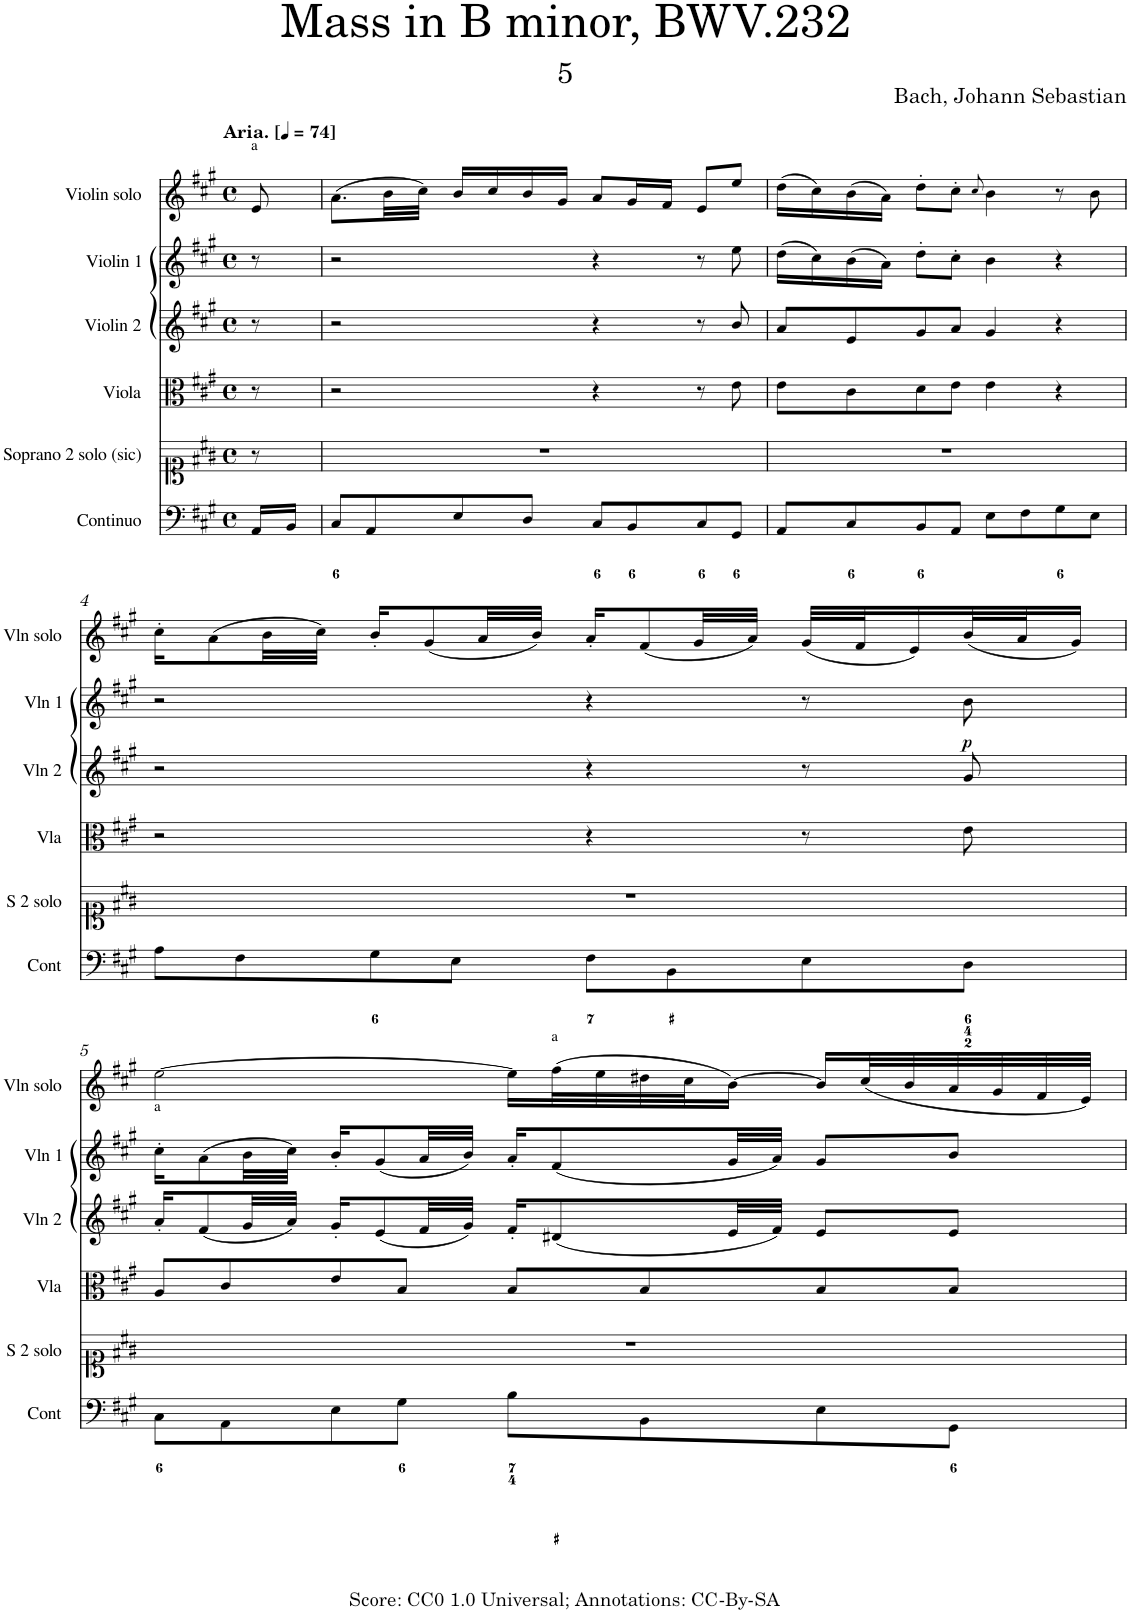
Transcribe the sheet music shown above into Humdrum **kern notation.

**kern	**kern	**kern	**kern	**kern	**dynam	**kern
*part6	*part5	*part4	*part3	*part2	*part2	*part1
*staff6	*staff5	*staff4	*staff3	*staff2	*staff2	*staff1
*I"Continuo	*I"Soprano 2 solo (sic)	*I"Viola	*I"Violin 2	*I"Violin 1	*	*I"Violin solo
*I'Cont	*I'S 2 solo	*I'Vla	*I'Vln 2	*I'Vln 1	*	*I'Vln solo
*clefF4	*clefC1	*clefC3	*clefG2	*clefG2	*	*clefG2
*k[f#c#g#]	*k[f#c#g#]	*k[f#c#g#]	*k[f#c#g#]	*k[f#c#g#]	*	*k[f#c#g#]
*M4/4	*M4/4	*M4/4	*M4/4	*M4/4	*	*M4/4
*met(c)	*met(c)	*met(c)	*met(c)	*met(c)	*	*met(c)
*MM74	*MM74	*MM74	*MM74	*MM74	*	*MM74
=1	=1	=1	=1	=1	=1	=1
!	!	!	!	!	!	!LO:TX:a:B:t=Aria. [
!	!	!	!	!	!	!LO:TX:a:B:t=]
!	!	!	!	!	!	!LO:TX:a:t=a
16AA/LL	8r	8r	8r	8r	.	8e/
16BB/JJ	.	.	.	.	.	.
=2	=2	=2	=2	=2	=2	=2
8C#/L	1r	2r	2r	2r	.	(8.a\L
8AA/	.	.	.	.	.	.
.	.	.	.	.	.	32b\LL
.	.	.	.	.	.	32cc#\JJJ)
8E/	.	.	.	.	.	16b/LL
.	.	.	.	.	.	16cc#/
8D/J	.	.	.	.	.	16b/
.	.	.	.	.	.	16g#/JJ
8C#/L	.	4r	4r	4r	.	8a/L
8BB/	.	.	.	.	.	16g#/L
.	.	.	.	.	.	16f#/JJ
8C#/	.	8r	8r	8r	.	8e/L
8GG#/J	.	8e\	8b/	8ee\	.	8ee/J
=3	=3	=3	=3	=3	=3	=3
8AA/L	1r	8e\L	8a/L	(16dd\LL	.	(16dd\LL
.	.	.	.	16cc#\)	.	16cc#\)
8C#/	.	8c#\	8e/	(16b\	.	(16b\
.	.	.	.	16a\JJ)	.	16a\JJ)
8BB/	.	8d\	8g#/	8dd'\L	.	8dd'\L
8AA/J	.	8e\J	8a/J	8cc#'\J	.	8cc#'\J
.	.	.	.	.	.	8qcc#/
8E\L	.	4e\	4g#/	4b\	.	4b\
8F#\	.	.	.	.	.	.
8G#\	.	4r	4r	4r	.	8r
8E\J	.	.	.	.	.	8b\
!!LO:LB:g=z
=4	=4	=4	=4	=4	=4	=4
8A\L	1r	2r	2r	2r	.	16cc#'\KL
.	.	.	.	.	.	(8a\
8F#\	.	.	.	.	.	.
.	.	.	.	.	.	32b\LL
.	.	.	.	.	.	32cc#\JJJ)
8G#\	.	.	.	.	.	16b'/KL
.	.	.	.	.	.	(8g#/
8E\J	.	.	.	.	.	.
.	.	.	.	.	.	32a/LL
.	.	.	.	.	.	32b/JJJ)
8F#\L	.	4r	4r	4r	.	16a'/KL
.	.	.	.	.	.	(8f#/
8BB\	.	.	.	.	.	.
.	.	.	.	.	.	32g#/LL
.	.	.	.	.	.	32a/JJJ)
8E\	.	8r	8r	8r	.	(32g#/LLL
.	.	.	.	.	.	32f#/J
.	.	.	.	.	.	16e/)
!	!	!	!	!	!LO:DY:b	!
8D\J	.	8e\	8g#/	8b\	p	(32b/L
.	.	.	.	.	.	32a/J
.	.	.	.	.	.	16g#/JJ)
!!LO:LB:g=z
=5	=5	=5	=5	=5	=5	=5
!	!	!	!	!LO:TX:a:t=a	!	!
8C#\L	1r	8A/L	16a'/KL	16cc#'\KL	.	[2ee\
.	.	.	(8f#/	(8a\	.	.
8AA\	.	8c#/	.	.	.	.
.	.	.	32g#/LL	32b\LL	.	.
.	.	.	32a/JJJ)	32cc#\JJJ)	.	.
8E\	.	8e/	16g#'/KL	16b'/KL	.	.
.	.	.	(8e/	(8g#/	.	.
8G#\J	.	8B/J	.	.	.	.
.	.	.	32f#/LL	32a/LL	.	.
.	.	.	32g#/JJJ)	32b/JJJ)	.	.
8B\L	.	8B/L	16f#'/KL	16a'/KL	.	16ee\LL]
!	!	!	!	!	!	!LO:TX:a:t=a
.	.	.	(8d#X/	(8f#/	.	(32ff#\L
.	.	.	.	.	.	32ee\
8BB\	.	8B/	.	.	.	32dd#X\
.	.	.	.	.	.	32cc#\J
.	.	.	32e/LL	32g#/LL	.	[16b\JJ)
.	.	.	32f#/JJJ)	32a/JJJ)	.	.
8E\	.	8B/	8e/L	8g#/L	.	16b/LL]
.	.	.	.	.	.	(32cc#/L
.	.	.	.	.	.	32b/
8GG#\J	.	8B/J	8e/J	8b/J	.	32a/
.	.	.	.	.	.	32g#/
.	.	.	.	.	.	32f#/
.	.	.	.	.	.	32e/JJJ)
=	=	=	=	=	=	=
*-	*-	*-	*-	*-	*-	*-
